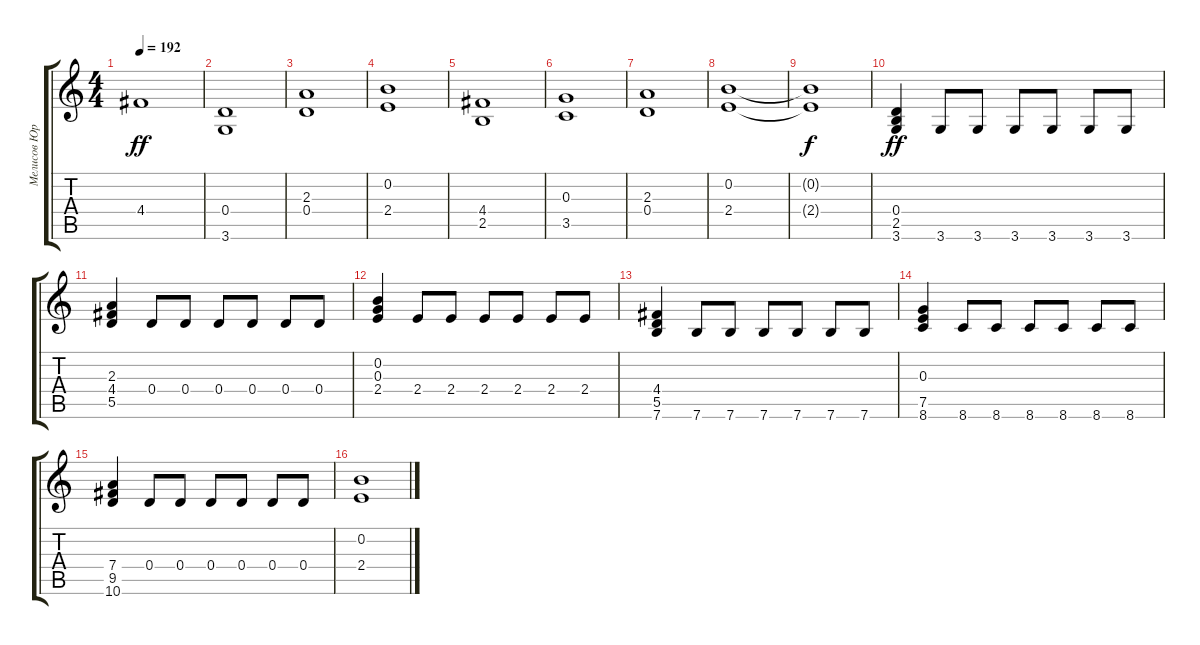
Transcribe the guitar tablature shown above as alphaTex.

\track ("Мелисов Юрий" "Мелисов Юр") {instrument distortionguitar}
\staff {score tabs}
\tuning (E4 B3 G3 D3 A2 E2) {hide}
\ts (4 4)
\tempo 192
\clef g2
\ks c
4.4.1{dy ff} |
(0.4 3.6).1 |
(2.3 0.4).1 |
(0.2 2.4).1 |
(4.4 2.5).1 |
(0.3 3.5).1 |
(2.3 0.4).1 |
(0.2 2.4).1 |
(0.2{t} 2.4{t}).1{dy f} |
(0.4 2.5 3.6).4{dy ff} 3.6.8 3.6.8 3.6.8 3.6.8 3.6.8 3.6.8 |
(2.3 4.4 5.5).4 0.4.8 0.4.8 0.4.8 0.4.8 0.4.8 0.4.8 |
(0.2 0.3 2.4).4 2.4.8 2.4.8 2.4.8 2.4.8 2.4.8 2.4.8 |
(4.4 5.5 7.6).4 7.6.8 7.6.8 7.6.8 7.6.8 7.6.8 7.6.8 |
(0.3 7.5 8.6).4 8.6.8 8.6.8 8.6.8 8.6.8 8.6.8 8.6.8 |
(7.4 9.5 10.6).4 0.4.8 0.4.8 0.4.8 0.4.8 0.4.8 0.4.8 |
(0.2 2.4).1
